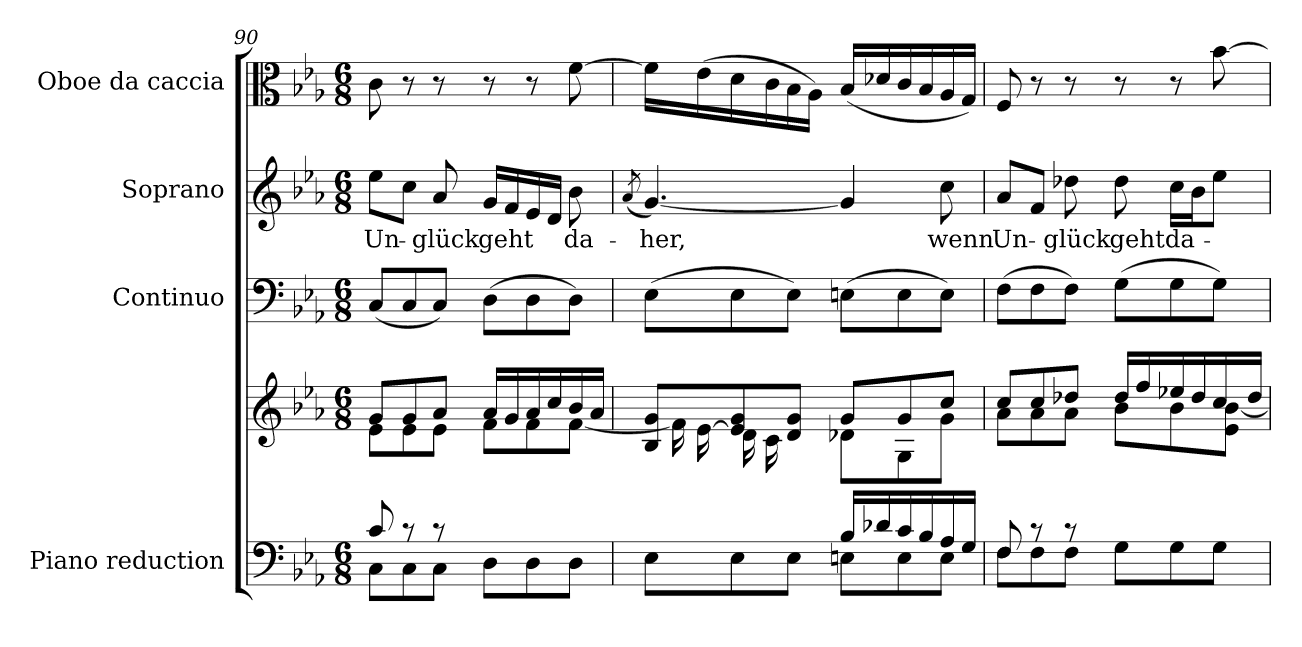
**kern	**kern	**kern	**kern	**text	**kern
*part4	*part4	*part3	*part2	*part2	*part1
*staff5	*staff4	*staff3	*staff2	*staff2	*staff1
*I"Piano reduction	*	*I"Continuo	*I"Soprano	*	*I"Oboe da caccia
*I'Pno	*	*	*	*	*I'Ob
*clefF4	*clefG2	*clefF4	*clefG2	*	*clefC3
*k[b-e-a-]	*k[b-e-a-]	*k[b-e-a-]	*k[b-e-a-]	*	*k[b-e-a-]
*M6/8	*M6/8	*M6/8	*M6/8	*	*M6/8
=90	=90	=90	=90	=90	=90
*^	*^	*	*	*	*
!	!	!	!	!	!	!LO:LY:b	!
8c/	8C\L	8g/L	8e-\L	(8C/L	8ee-\L	Un-	8c\
8r	8C\	8g/	8e-\	8C/	8cc\J	.	8r
!	!	!	!	!	!	!LO:LY:b	!
8r	8C\J	8a-/J	8e-\J	8C/J)	8a-/	-glück	8r
!	!	!	!	!	!	!LO:LY:b	!
4.ryy	8D\L	16a-/LL	8f\L	(8D\L	16g/LL	geht	8r
.	.	16g/	.	.	16f/	.	.
.	8D\	16a-/	8f\	8D\	16e-/	.	8r
.	.	16cc/	.	.	16d/JJ	.	.
!	!	!	!	!	!	!LO:LY:b	!
.	8D\J	16b-/	[8f\J	8D\J)	8b-\	da-	[8f\
.	.	16a-/JJ	.	.	.	.	.
*	*	*v	*v	*	*	*	*
=91	=91	=91	=91	=91	=91	=91
.	.	.	.	(8qa-/	.	.
*	*	*^	*	*	*	*
*	*	*	*^	*	*	*	*
!	!	!	!	!	!	!	!LO:LY:b	!
4ryy	8E-\L	8B-/ 8g/L	4.ryy	16f\LL]	(8E-\L	[4.g/)	-her,	16f\LL]
.	.	.	.	[16e-\	.	.	.	(16e-\
.	8E-\	8e-/] 8g/	.	16d\	8E-\	.	.	16d\
.	.	.	.	16c\	.	.	.	16c\
16B-/	8E-\J	8d/ 8g/J	.	2ryy	8E-\J)	.	.	16B-\
16A-/JJ	.	.	.	.	.	.	.	16A-\JJ)
16B-/LL	8En\L	8g/L	8d-X\L	.	(8En\L	4g/]	.	(16B-/LL
16d-X/	.	.	.	.	.	.	.	16d-X/
16c/	8E\	8g/	8G\	.	8E\	.	.	16c/
16B-/	.	.	.	.	.	.	.	16B-/
!	!	!	!	!	!	!	!LO:LY:b	!
16A-/	8E\J	8cc/J	8g\J	.	8E\J)	8cc\	wenn	16A-/
16G/JJ	.	.	.	.	.	.	.	16G/JJ)
*	*	*	*v	*v	*	*	*	*
=92	=92	=92	=92	=92	=92	=92	=92
!	!	!	!	!	!	!LO:LY:b	!
8F/	8F\L	8cc/L	8a-\L	(8F\L	8a-/L	Un-	8F/
8r	8F\	8cc/	8a-\	8F\	8f/J	.	8r
!	!	!	!	!	!	!LO:LY:b	!
8r	8F\J	8dd-X/J	8a-\J	8F\J)	8dd-X\	-glück	8r
!	!	!	!	!	!	!LO:LY:b	!
4.ryy	8G\L	16dd-/LL	8b-\L	(8G\L	8dd-\	geht	8r
.	.	16ff/	.	.	.	.	.
!	!	!	!	!	!	!LO:LY:b	!
.	8G\	16ee-X/	8b-\	8G\	16cc\LL	da-	8r
.	.	16dd-/	.	.	16b-\J	.	.
.	8G\J	16cc/	8e-\ [8b-\J	8G\J)	8ee-\J	.	[8b-\
.	.	16dd-/JJ	.	.	.	.	.
*v	*v	*	*	*	*	*	*
*	*v	*v	*	*	*	*
=	=	=	=	=	=
*-	*-	*-	*-	*-	*-
